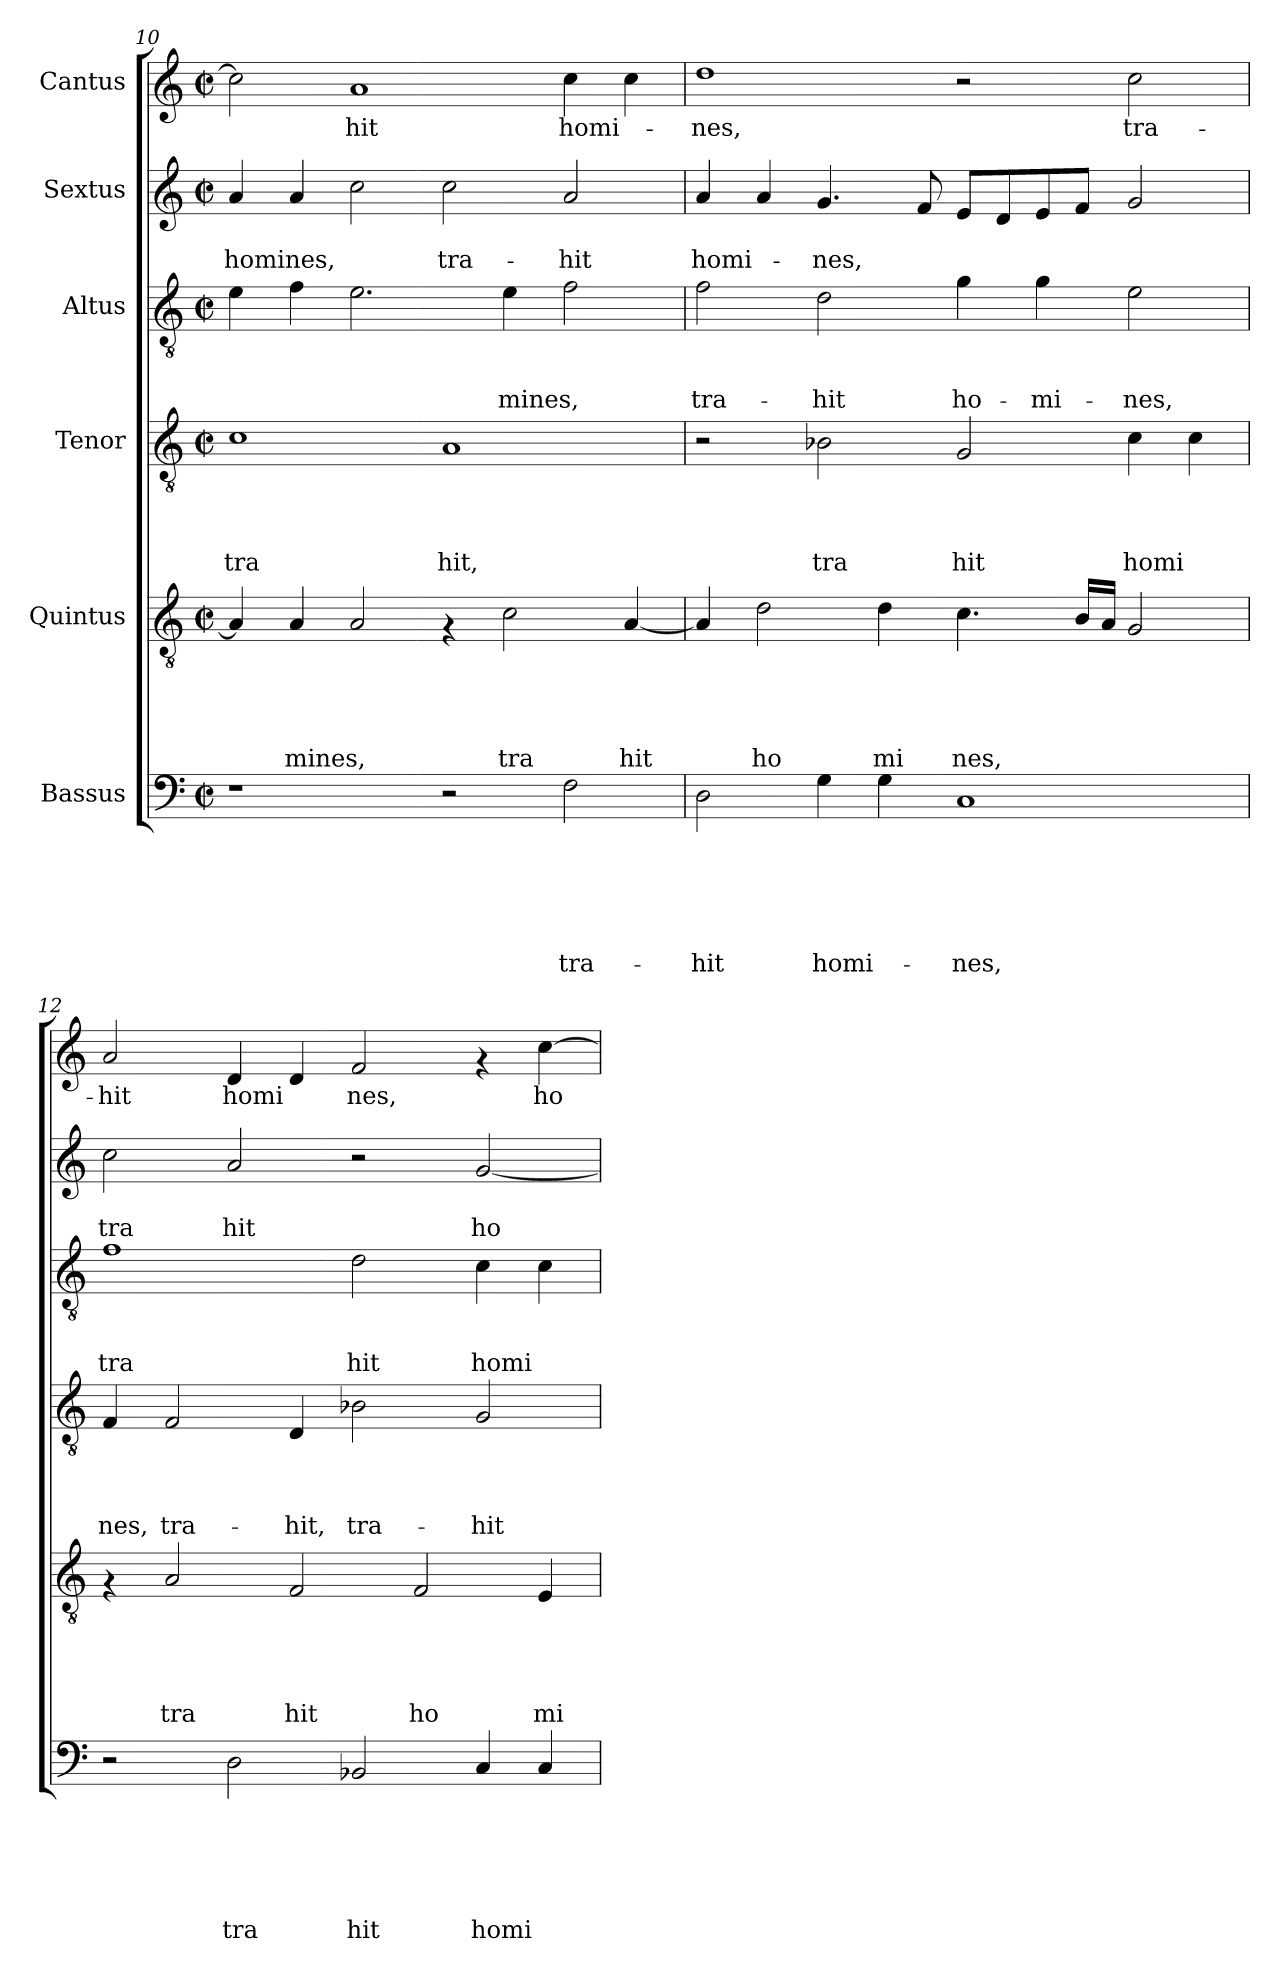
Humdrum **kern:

**kern	**text	**text	**text	**text	**text	**text	**kern	**text	**text	**text	**text	**text	**kern	**text	**text	**text	**text	**kern	**text	**text	**text	**kern	**text	**text	**kern	**text
*part6	*part6	*part6	*part6	*part6	*part6	*part6	*part5	*part5	*part5	*part5	*part5	*part5	*part4	*part4	*part4	*part4	*part4	*part3	*part3	*part3	*part3	*part2	*part2	*part2	*part1	*part1
*staff6	*staff6	*staff6	*staff6	*staff6	*staff6	*staff6	*staff5	*staff5	*staff5	*staff5	*staff5	*staff5	*staff4	*staff4	*staff4	*staff4	*staff4	*staff3	*staff3	*staff3	*staff3	*staff2	*staff2	*staff2	*staff1	*staff1
*I"Bassus	*	*	*	*	*	*	*I"Quintus	*	*	*	*	*	*I"Tenor	*	*	*	*	*I"Altus	*	*	*	*I"Sextus	*	*	*I"Cantus	*
*clefF4	*	*	*	*	*	*	*clefGv2	*	*	*	*	*	*clefGv2	*	*	*	*	*clefGv2	*	*	*	*clefG2	*	*	*clefG2	*
*k[]	*	*	*	*	*	*	*k[]	*	*	*	*	*	*k[]	*	*	*	*	*k[]	*	*	*	*k[]	*	*	*k[]	*
*C:	*	*	*	*	*	*	*C:	*	*	*	*	*	*C:	*	*	*	*	*C:	*	*	*	*C:	*	*	*C:	*
*M2/2	*	*	*	*	*	*	*M2/2	*	*	*	*	*	*M2/2	*	*	*	*	*M2/2	*	*	*	*M2/2	*	*	*M2/2	*
*met(c|)	*	*	*	*	*	*	*met(c|)	*	*	*	*	*	*met(c|)	*	*	*	*	*met(c|)	*	*	*	*met(c|)	*	*	*met(c|)	*
=10	=10	=10	=10	=10	=10	=10	=10	=10	=10	=10	=10	=10	=10	=10	=10	=10	=10	=10	=10	=10	=10	=10	=10	=10	=10	=10
!	!	!	!	!	!	!	!	!	!	!	!	!	!	!	!	!	!LO:LY:b	!	!	!	!	!	!	!LO:LY:b	!	!
1r	.	.	.	.	.	.	4A/]	.	.	.	.	.	1c	.	.	.	tra	4e\	.	.	.	4a/	.	homines,	2cc\]	.
!	!	!	!	!	!	!	!	!	!	!	!	!LO:LY:b	!	!	!	!	!	!	!	!	!	!	!	!	!	!
.	.	.	.	.	.	.	4A/	.	.	.	.	mines,	.	.	.	.	.	4f\	.	.	.	4a/	.	.	.	.
!	!	!	!	!	!	!	!	!	!	!	!	!	!	!	!	!	!	!	!	!	!	!	!	!	!	!LO:LY:b
.	.	.	.	.	.	.	2A/	.	.	.	.	.	.	.	.	.	.	2.e\	.	.	.	2cc\	.	.	1a	-hit
!	!	!	!	!	!	!	!	!	!	!	!	!	!	!	!	!	!LO:LY:b	!	!	!	!	!	!	!LO:LY:b	!	!
2r	.	.	.	.	.	.	4rF	.	.	.	.	.	1A	.	.	.	hit,	.	.	.	.	2cc\	.	tra-	.	.
!	!	!	!	!	!	!	!	!	!	!	!	!LO:LY:b	!	!	!	!	!	!	!	!	!LO:LY:b	!	!	!	!	!
.	.	.	.	.	.	.	2c\	.	.	.	.	tra	.	.	.	.	.	4e\	.	.	-mines,	.	.	.	.	.
!	!	!	!	!	!	!LO:LY:b	!	!	!	!	!	!	!	!	!	!	!	!	!	!	!	!	!	!LO:LY:b	!	!LO:LY:b
2F\	.	.	.	.	.	tra-	.	.	.	.	.	.	.	.	.	.	.	2f\	.	.	.	2a/	.	-hit	4cc\	homi-
!	!	!	!	!	!	!	!	!	!	!	!	!LO:LY:b	!	!	!	!	!	!	!	!	!	!	!	!	!	!
.	.	.	.	.	.	.	[<4A/	.	.	.	.	hit	.	.	.	.	.	.	.	.	.	.	.	.	4cc\	.
=11	=11	=11	=11	=11	=11	=11	=11	=11	=11	=11	=11	=11	=11	=11	=11	=11	=11	=11	=11	=11	=11	=11	=11	=11	=11	=11
!	!	!	!	!	!	!LO:LY:b	!	!	!	!	!	!	!	!	!	!	!	!	!	!	!LO:LY:b	!	!	!LO:LY:b	!	!LO:LY:b
2D\	.	.	.	.	.	-hit	4A/]	.	.	.	.	.	2r	.	.	.	.	2f\	.	.	tra-	4a/	.	homi-	1dd	-nes,
!	!	!	!	!	!	!	!	!	!	!	!	!LO:LY:b	!	!	!	!	!	!	!	!	!	!	!	!	!	!
.	.	.	.	.	.	.	2d\	.	.	.	.	ho	.	.	.	.	.	.	.	.	.	4a/	.	.	.	.
!	!	!	!	!	!	!LO:LY:b	!	!	!	!	!	!	!	!	!	!	!LO:LY:b	!	!	!	!LO:LY:b	!	!	!LO:LY:b	!	!
4G\	.	.	.	.	.	homi-	.	.	.	.	.	.	2B-X\	.	.	.	tra	2d\	.	.	-hit	4.g/	.	-nes,	.	.
!	!	!	!	!	!	!	!	!	!	!	!	!LO:LY:b	!	!	!	!	!	!	!	!	!	!	!	!	!	!
4G\	.	.	.	.	.	.	4d\	.	.	.	.	mi	.	.	.	.	.	.	.	.	.	.	.	.	.	.
.	.	.	.	.	.	.	.	.	.	.	.	.	.	.	.	.	.	.	.	.	.	8f/	.	.	.	.
!	!	!	!	!	!	!LO:LY:b	!	!	!	!	!	!LO:LY:b	!	!	!	!	!LO:LY:b	!	!	!	!LO:LY:b	!	!	!	!	!
1C	.	.	.	.	.	-nes,	4.c\	.	.	.	.	nes,	2G/	.	.	.	hit	4g\	.	.	ho-	8e/L	.	.	2r	.
.	.	.	.	.	.	.	.	.	.	.	.	.	.	.	.	.	.	.	.	.	.	8d/	.	.	.	.
!	!	!	!	!	!	!	!	!	!	!	!	!	!	!	!	!	!	!	!	!	!LO:LY:b	!	!	!	!	!
.	.	.	.	.	.	.	.	.	.	.	.	.	.	.	.	.	.	4g\	.	.	-mi-	8e/	.	.	.	.
.	.	.	.	.	.	.	16B/LL	.	.	.	.	.	.	.	.	.	.	.	.	.	.	8f/J	.	.	.	.
.	.	.	.	.	.	.	16A/JJ	.	.	.	.	.	.	.	.	.	.	.	.	.	.	.	.	.	.	.
!	!	!	!	!	!	!	!	!	!	!	!	!	!	!	!	!	!LO:LY:b	!	!	!	!LO:LY:b	!	!	!	!	!LO:LY:b
.	.	.	.	.	.	.	2G/	.	.	.	.	.	4c\	.	.	.	homi	2e\	.	.	-nes,	2g/	.	.	2cc\	tra-
.	.	.	.	.	.	.	.	.	.	.	.	.	4c\	.	.	.	.	.	.	.	.	.	.	.	.	.
!!LO:PB:g=z
=12	=12	=12	=12	=12	=12	=12	=12	=12	=12	=12	=12	=12	=12	=12	=12	=12	=12	=12	=12	=12	=12	=12	=12	=12	=12	=12
!	!	!	!	!	!	!	!	!	!	!	!	!	!	!	!	!	!LO:LY:b	!	!	!	!LO:LY:b	!	!	!LO:LY:b	!	!LO:LY:b
2r	.	.	.	.	.	.	4rF	.	.	.	.	.	4F/	.	.	.	nes,	1f	.	.	tra	2cc\	.	tra	2a/	-hit
!	!	!	!	!	!	!	!	!	!	!	!	!LO:LY:b	!	!	!	!	!LO:LY:b	!	!	!	!	!	!	!	!	!
.	.	.	.	.	.	.	2A/	.	.	.	.	tra	2F/	.	.	.	tra-	.	.	.	.	.	.	.	.	.
!	!	!	!	!	!	!LO:LY:b	!	!	!	!	!	!	!	!	!	!	!	!	!	!	!	!	!	!LO:LY:b	!	!LO:LY:b
2D\	.	.	.	.	.	tra	.	.	.	.	.	.	.	.	.	.	.	.	.	.	.	2a/	.	hit	4d/	homi
!	!	!	!	!	!	!	!	!	!	!	!	!LO:LY:b	!	!	!	!	!LO:LY:b	!	!	!	!	!	!	!	!	!
.	.	.	.	.	.	.	2F/	.	.	.	.	hit	4D/	.	.	.	-hit,	.	.	.	.	.	.	.	4d/	.
!	!	!	!	!	!	!LO:LY:b	!	!	!	!	!	!	!	!	!	!	!LO:LY:b	!	!	!	!LO:LY:b	!	!	!	!	!LO:LY:b
2BB-X/	.	.	.	.	.	hit	.	.	.	.	.	.	2B-X\	.	.	.	tra-	2d\	.	.	hit	2r	.	.	2f/	nes,
!	!	!	!	!	!	!	!	!	!	!	!	!LO:LY:b	!	!	!	!	!	!	!	!	!	!	!	!	!	!
.	.	.	.	.	.	.	2F/	.	.	.	.	ho	.	.	.	.	.	.	.	.	.	.	.	.	.	.
!	!	!	!	!	!	!LO:LY:b	!	!	!	!	!	!	!	!	!	!	!LO:LY:b	!	!	!	!LO:LY:b	!	!	!LO:LY:b	!	!
4C/	.	.	.	.	.	homi	.	.	.	.	.	.	2G/	.	.	.	-hit	4c\	.	.	homi	[<2g/	.	ho	4rf	.
!	!	!	!	!	!	!	!	!	!	!	!	!LO:LY:b	!	!	!	!	!	!	!	!	!	!	!	!	!	!LO:LY:b
4C/	.	.	.	.	.	.	4E/	.	.	.	.	mi	.	.	.	.	.	4c\	.	.	.	.	.	.	[>4cc\	ho-
=	=	=	=	=	=	=	=	=	=	=	=	=	=	=	=	=	=	=	=	=	=	=	=	=	=	=
*-	*-	*-	*-	*-	*-	*-	*-	*-	*-	*-	*-	*-	*-	*-	*-	*-	*-	*-	*-	*-	*-	*-	*-	*-	*-	*-
